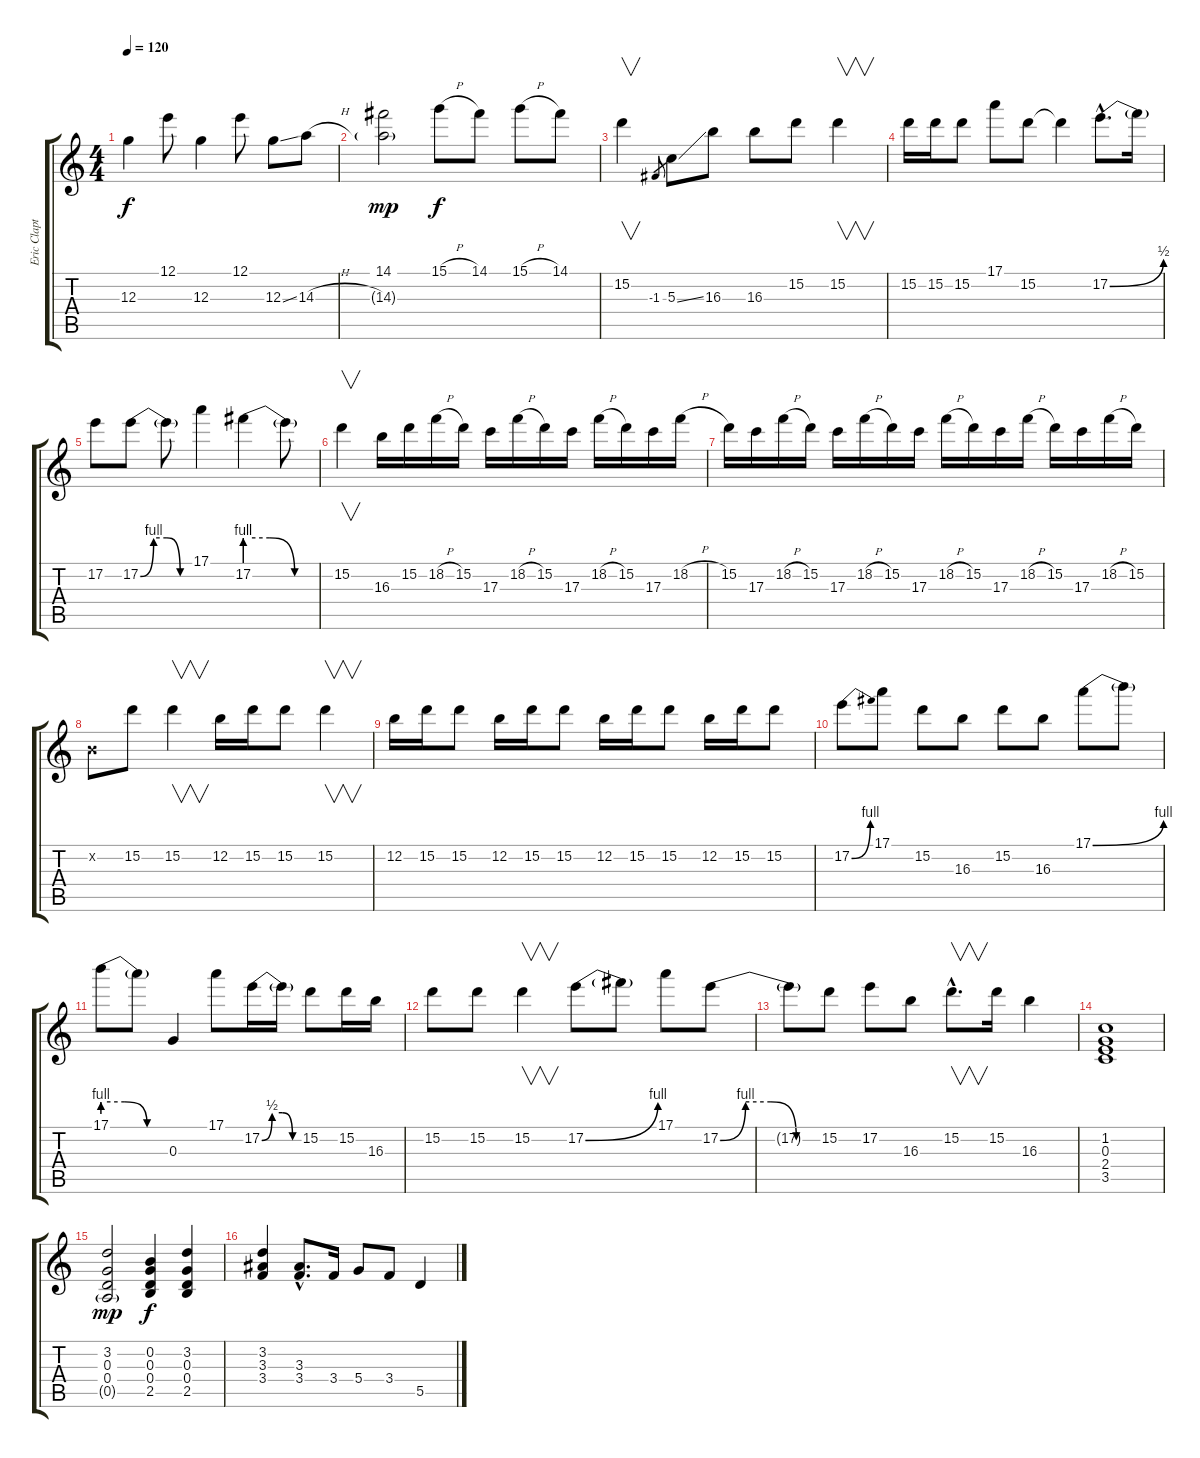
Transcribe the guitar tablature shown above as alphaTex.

\track ("Eric Clapton" "Eric Clapt") {instrument distortionguitar}
\staff {score tabs}
\tuning (E4 B3 G3 D3 A2 E2) {hide}
\ts (4 4)
\tempo 120
\clef g2
\ks c
12.3.4{dy f} 12.1.8 12.3.4 12.1.8 12.3{ss}.8 14.3{h}.8 |
(14.1 14.3{g}).2{dy mp} 15.1{h}.8{dy f} 14.1.8 15.1{h}.8 14.1.8 |
15.2.4{v} -1.3.8{gr} 5.3{ss}.8 16.3.8 16.3.8 15.2.8 15.2.4{v} |
15.2.16 15.2.16 15.2.8 17.1.8 15.2.8 15.2{t}.4 17.2{be (bend 0 0 60 2) hac}.8{d} 17.2{t}.16 |
17.2.8 17.2{be (custom 0 0 15 4 30 4 45 0 60 0)}.8 17.2{t}.8 17.1.4 17.2{be (custom 0 4 20 4 40 0 60 0)}.4 17.2{t}.8 |
15.2.4{v} 16.3.16 15.2.16 18.2{h}.16 15.2.16 17.3.16 18.2{h}.16 15.2.16 17.3.16 18.2{h}.16 15.2.16 17.3.16 18.2{h}.16 |
15.2.16 17.3.16 18.2{h}.16 15.2.16 17.3.16 18.2{h}.16 15.2.16 17.3.16 18.2{h}.16 15.2.16 17.3.16 18.2{h}.16 15.2.16 17.3.16 18.2{h}.16 15.2.16 |
0.2{x}.8 15.2.8 15.2.4{v} 12.2.16 15.2.16 15.2.8 15.2.4{v} |
12.2.16 15.2.16 15.2.8 12.2.16 15.2.16 15.2.8 12.2.16 15.2.16 15.2.8 12.2.16 15.2.16 15.2.8 |
17.2{be (bend 0 0 60 4)}.8 17.1.8 15.2.8 16.3.8 15.2.8 16.3.8 17.1{be (bend 0 0 60 4)}.8 17.1{t}.8 |
17.1{be (custom 0 4 20 4 40 0 60 0)}.8 17.1{t}.8 0.3.4 17.1.8 17.2{be (custom 0 0 15 2 30 2 45 0 60 0)}.16 17.2{t}.16 15.2.8 15.2.16 16.3.16 |
15.2.8 15.2.8 15.2.4{v} 17.2{be (bend 0 0 60 4)}.8 17.2{t}.8 17.1.8 17.2{be (custom 0 0 15 4 30 4 45 0 60 0)}.8 |
17.2{t}.8 15.2.8 17.2.8 16.3.8 15.2{hac}.8{v d} 15.2.16 16.3.4 |
(1.2 0.3 2.4 3.5).1{volume 10} |
(3.2 0.3 0.4 0.5{g}).2{dy mp} (0.2 0.3 0.4 2.5).4{dy f} (3.2 0.3 0.4 2.5).4 |
(3.2 3.3 3.4).4 (3.3{hac} 3.4{hac}).8{d} 3.4.16 5.4.8 3.4.8 5.5{ss}.4
